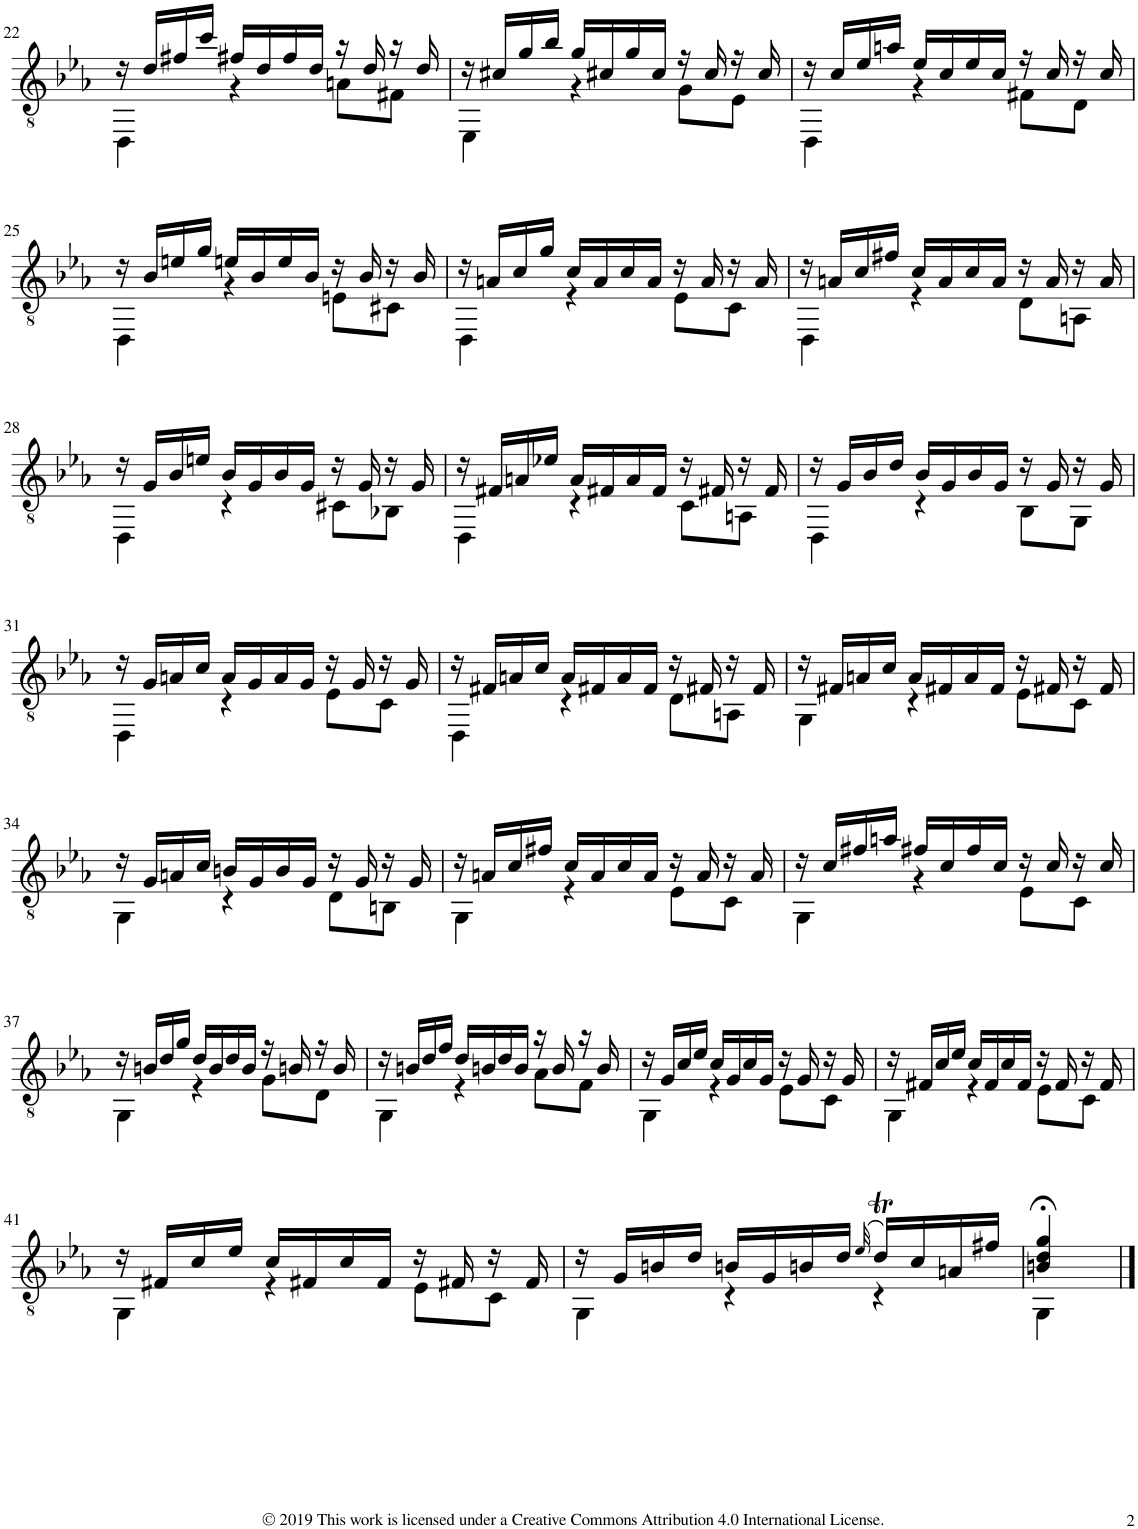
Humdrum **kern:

**kern
*part1
*staff1
*I"Desítistrunná loutna
!!LO:PB:g=z
*clefGv2
*k[b-e-a-]
*M3/4
=22
*^
16r	4DD\
16d/LL	.
16f#X/	.
16cc/JJ	.
16f#X/LL	4r
16d/	.
16f#/	.
16d/JJ	.
16r	8An\L
16d/	.
16r	8F#X\J
16d/	.
=23	=23
16r	4EE-\
16c#X/LL	.
16g/	.
16b-/JJ	.
16g/LL	4r
16c#X/	.
16g/	.
16c#/JJ	.
16r	8G\L
16c#/	.
16r	8E-\J
16c#/	.
=24	=24
16r	4DD\
16c/LL	.
16e-/	.
16an/JJ	.
16e-/LL	4r
16c/	.
16e-/	.
16c/JJ	.
16r	8F#X\L
16c/	.
16r	8D\J
16c/	.
!!LO:LB:g=z	!!
=25	=25
16r	4DD\
16B-/LL	.
16en/	.
16g/JJ	.
16en/LL	4r
16B-/	.
16e/	.
16B-/JJ	.
16r	8En\L
16B-/	.
16r	8C#X\J
16B-/	.
=26	=26
16r	4DD\
16An/LL	.
16c/	.
16g/JJ	.
16c/LL	4r
16A/	.
16c/	.
16A/JJ	.
16r	8E-\L
16A/	.
16r	8C\J
16A/	.
=27	=27
16r	4DD\
16An/LL	.
16c/	.
16f#X/JJ	.
16c/LL	4r
16A/	.
16c/	.
16A/JJ	.
16r	8D\L
16A/	.
16r	8AAn\J
16A/	.
!!LO:LB:g=z	!!
=28	=28
16r	4DD\
16G/LL	.
16B-/	.
16en/JJ	.
16B-/LL	4r
16G/	.
16B-/	.
16G/JJ	.
16r	8C#X\L
16G/	.
16r	8BB-X\J
16G/	.
=29	=29
16r	4DD\
16F#X/LL	.
16An/	.
16e-X/JJ	.
16A/LL	4r
16F#X/	.
16A/	.
16F#/JJ	.
16r	8C\L
16F#X/	.
16r	8AAn\J
16F#/	.
=30	=30
16r	4DD\
16G/LL	.
16B-/	.
16d/JJ	.
16B-/LL	4r
16G/	.
16B-/	.
16G/JJ	.
16r	8BB-\L
16G/	.
16r	8GG\J
16G/	.
!!LO:LB:g=z	!!
=31	=31
16r	4DD\
16G/LL	.
16An/	.
16c/JJ	.
16A/LL	4r
16G/	.
16A/	.
16G/JJ	.
16r	8E-\L
16G/	.
16r	8C\J
16G/	.
=32	=32
16r	4DD\
16F#X/LL	.
16An/	.
16c/JJ	.
16A/LL	4r
16F#X/	.
16A/	.
16F#/JJ	.
16r	8D\L
16F#X/	.
16r	8AAn\J
16F#/	.
=33	=33
16r	4GG\
16F#X/LL	.
16An/	.
16c/JJ	.
16A/LL	4r
16F#X/	.
16A/	.
16F#/JJ	.
16r	8E-\L
16F#X/	.
16r	8C\J
16F#/	.
!!LO:LB:g=z	!!
=34	=34
16r	4GG\
16G/LL	.
16An/	.
16c/JJ	.
16Bn/LL	4r
16G/	.
16B/	.
16G/JJ	.
16r	8D\L
16G/	.
16r	8BBn\J
16G/	.
=35	=35
16r	4GG\
16An/LL	.
16c/	.
16f#X/JJ	.
16c/LL	4r
16A/	.
16c/	.
16A/JJ	.
16r	8E-\L
16A/	.
16r	8C\J
16A/	.
=36	=36
16r	4GG\
16c/LL	.
16f#X/	.
16an/JJ	.
16f#X/LL	4r
16c/	.
16f#/	.
16c/JJ	.
16r	8E-\L
16c/	.
16r	8C\J
16c/	.
!!LO:LB:g=z	!!
=37	=37
16r	4GG\
16Bn/LL	.
16d/	.
16g/JJ	.
16d/LL	4r
16B/	.
16d/	.
16B/JJ	.
16r	8G\L
16Bn/	.
16r	8D\J
16B/	.
=38	=38
16r	4GG\
16Bn/LL	.
16d/	.
16f/JJ	.
16d/LL	4r
16Bn/	.
16d/	.
16B/JJ	.
16r	8A-\L
16B/	.
16r	8F\J
16B/	.
=39	=39
16r	4GG\
16G/LL	.
16c/	.
16e-/JJ	.
16c/LL	4r
16G/	.
16c/	.
16G/JJ	.
16r	8E-\L
16G/	.
16r	8C\J
16G/	.
=40	=40
16r	4GG\
16F#X/LL	.
16c/	.
16e-/JJ	.
16c/LL	4r
16F#/	.
16c/	.
16F#/JJ	.
16r	8E-\L
16F#/	.
16r	8C\J
16F#/	.
!!LO:LB:g=z	!!
=41	=41
16r	4GG\
16F#X/LL	.
16c/	.
16e-/JJ	.
16c/LL	4r
16F#X/	.
16c/	.
16F#/JJ	.
16r	8E-\L
16F#X/	.
16r	8C\J
16F#/	.
=42	=42
16r	4GG\
16G/LL	.
16Bn/	.
16d/JJ	.
16Bn/LL	4r
16G/	.
16Bn/	.
16d/JJ	.
(32qe-/	.
16dt/LL)	4r
16c/	.
16An/	.
16f#X/JJ	.
=43	=43
4Bn/;< 4d/;< 4g/;<	4GG\
*v	*v
==
*-
